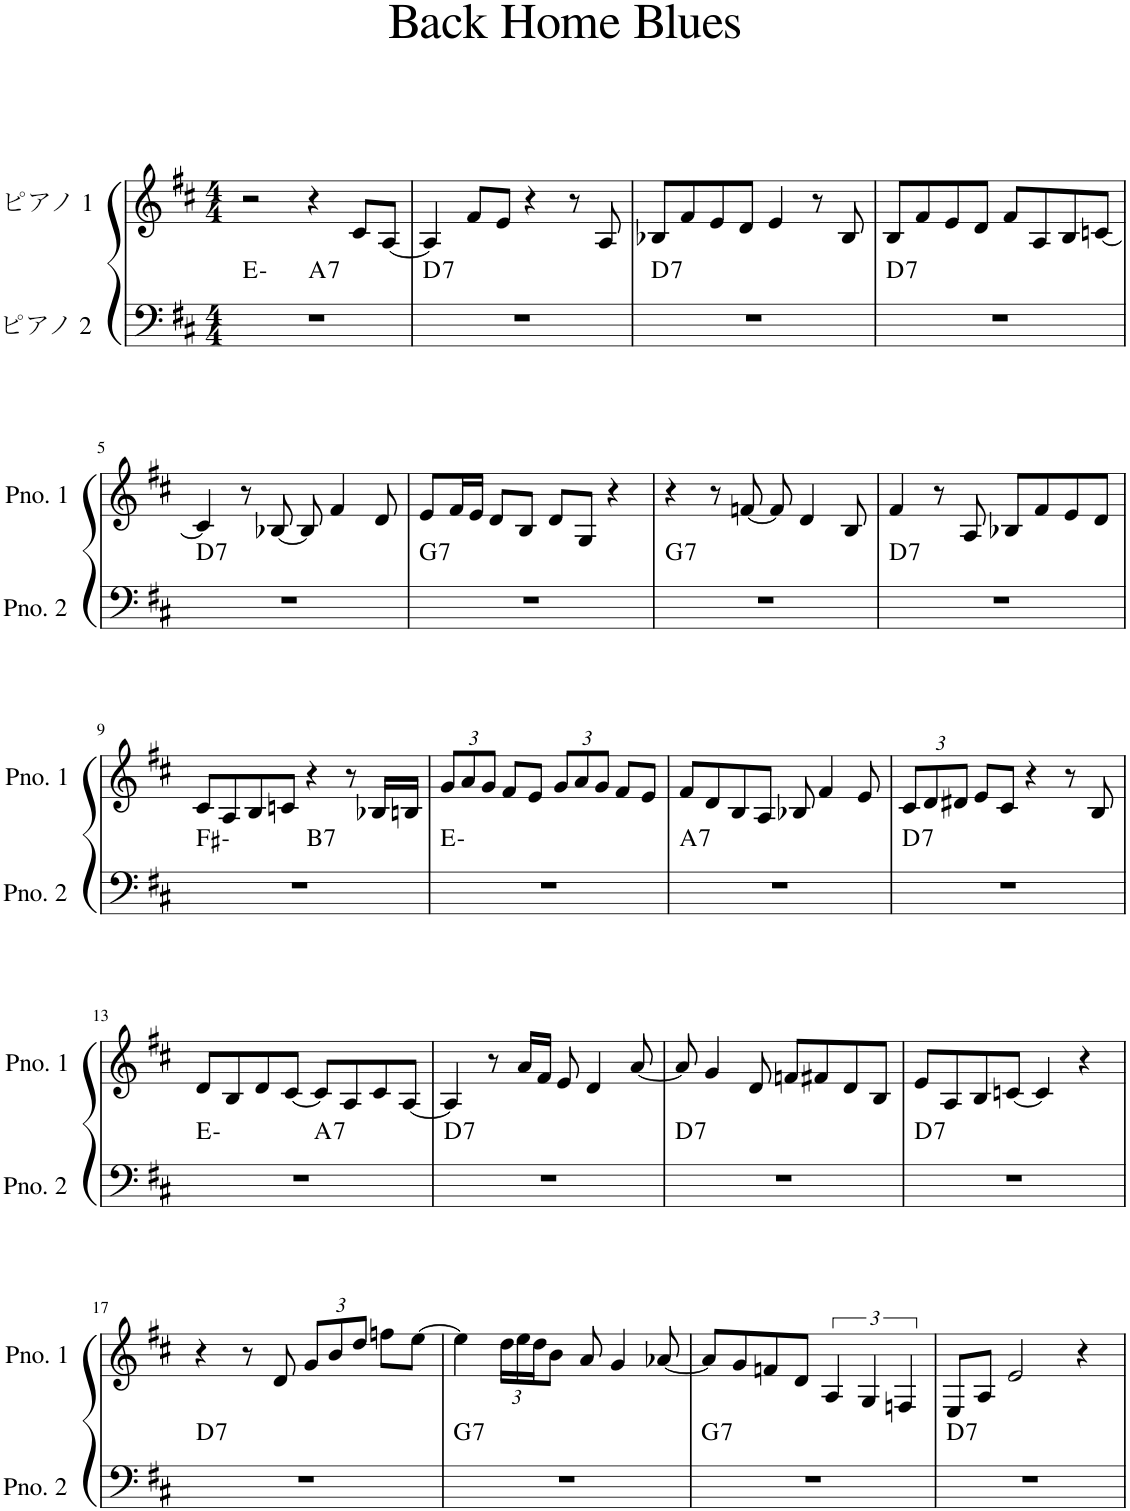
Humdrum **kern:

**kern	**harte	**kern
*part2	*part2	*part1
*staff2	*	*staff1
*I"ピアノ 2	*	*I"ピアノ 1
*clefF4	*	*clefG2
*k[f#c#]	*	*k[f#c#]
*M4/4	*	*M4/4
=1	=1	=1
*^	*	*
1r	2ryy	E:min	2r
!	!	!LO:H:kt=7	!
.	2ryy	A:7	4r
.	.	.	8c#/L
.	.	.	[8A/J
=2	=2	=2	=2
!	!	!LO:H:kt=7	!
*v	*v	*	*
1r	D:7	4A/]
.	.	8f#/L
.	.	8e/J
.	.	4r
.	.	8r
.	.	8A/
=3	=3	=3
!	!LO:H:kt=7	!
1r	D:7	8B-X/L
.	.	8f#/
.	.	8e/
.	.	8d/J
.	.	4e/
.	.	8r
.	.	8B-/
=4	=4	=4
!	!LO:H:kt=7	!
1r	D:7	8B/L
.	.	8f#/
.	.	8e/
.	.	8d/J
.	.	8f#/L
.	.	8A/
.	.	8B/
.	.	[8cn/J
!!LO:LB:g=z
=5	=5	=5
!	!LO:H:kt=7	!
1r	D:7	4c/]
.	.	8r
.	.	[8B-X/
.	.	8B-/]
.	.	4f#/
.	.	8d/
=6	=6	=6
!	!LO:H:kt=7	!
1r	G:7	8e/L
.	.	16f#/L
.	.	16e/JJ
.	.	8d/L
.	.	8B/J
.	.	8d/L
.	.	8G/J
.	.	4r
=7	=7	=7
!	!LO:H:kt=7	!
1r	G:7	4r
.	.	8r
.	.	[8fn/
.	.	8f/]
.	.	4d/
.	.	8B/
=8	=8	=8
!	!LO:H:kt=7	!
1r	D:7	4f#/
.	.	8r
.	.	8A/
.	.	8B-X/L
.	.	8f#/
.	.	8e/
.	.	8d/J
!!LO:LB:g=z
=9	=9	=9
*^	*	*
1r	2ryy	F#:min	8c#/L
.	.	.	8A/
.	.	.	8B/
.	.	.	8cn/J
!	!	!LO:H:kt=7	!
.	2ryy	B:7	4r
.	.	.	8r
.	.	.	16B-X/LL
.	.	.	16Bn/JJ
*v	*v	*	*
=10	=10	=10
*	*	*Xbrackettup
1r	E:min	12g/L
.	.	12a/
.	.	12g/J
.	.	8f#/L
.	.	8e/J
.	.	12g/L
.	.	12a/
.	.	12g/J
.	.	8f#/L
.	.	8e/J
=11	=11	=11
!	!LO:H:kt=7	!
1r	A:7	8f#/L
.	.	8d/
.	.	8B/
.	.	8A/J
.	.	8B-X/
.	.	4f#/
.	.	8e/
=12	=12	=12
!	!LO:H:kt=7	!
1r	D:7	12c#/L
.	.	12d/
.	.	12d#X/J
.	.	8e/L
.	.	8c#/J
.	.	4r
.	.	8r
.	.	8B/
!!LO:LB:g=z
=13	=13	=13
*^	*	*
1r	2ryy	E:min	8d/L
.	.	.	8B/
.	.	.	8d/
.	.	.	[8c#/J
!	!	!LO:H:kt=7	!
.	2ryy	A:7	8c#/L]
.	.	.	8A/
.	.	.	8c#/
.	.	.	[8A/J
=14	=14	=14	=14
!	!	!LO:H:kt=7	!
*v	*v	*	*
1r	D:7	4A/]
.	.	8r
.	.	16a/LL
.	.	16f#/JJ
.	.	8e/
.	.	4d/
.	.	[8a/
=15	=15	=15
!	!LO:H:kt=7	!
1r	D:7	8a/]
.	.	4g/
.	.	8d/
.	.	8fn/L
.	.	8f#X/
.	.	8d/
.	.	8B/J
=16	=16	=16
!	!LO:H:kt=7	!
1r	D:7	8e/L
.	.	8A/
.	.	8B/
.	.	[8cn/J
.	.	4c/]
.	.	4r
!!LO:LB:g=z
=17	=17	=17
!	!LO:H:kt=7	!
1r	D:7	4r
.	.	8r
.	.	8d/
.	.	12g/L
.	.	12b/
.	.	12dd/J
.	.	8ffn\L
.	.	[8ee\J
=18	=18	=18
!	!LO:H:kt=7	!
1r	G:7	4ee\]
.	.	24dd\LL
.	.	24ee\
.	.	24dd\J
.	.	8b\J
.	.	8a/
.	.	4g/
.	.	[8a-X/
=19	=19	=19
!	!LO:H:kt=7	!
1r	G:7	8a-/L]
.	.	8g/
.	.	8fn/
.	.	8d/J
*	*	*brackettup
.	.	6A/
.	.	6G/
.	.	6Fn/
=20	=20	=20
!	!LO:H:kt=7	!
1r	D:7	8E/L
.	.	8A/J
.	.	2e/
.	.	4r
=	=	=
*-	*-	*-
